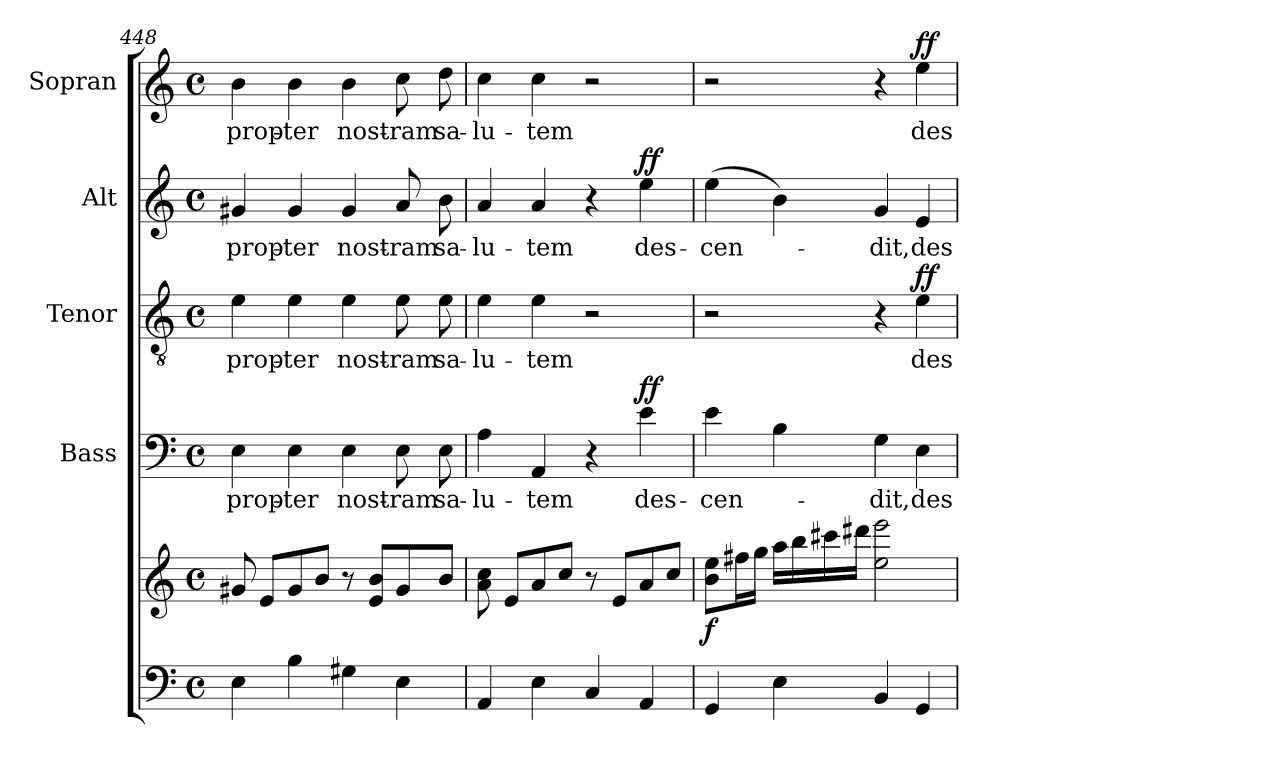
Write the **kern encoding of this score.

**kern	**kern	**dynam	**kern	**text	**dynam	**kern	**text	**dynam	**kern	**text	**dynam	**kern	**text	**dynam
*part5	*part5	*part5	*part4	*part4	*part4	*part3	*part3	*part3	*part2	*part2	*part2	*part1	*part1	*part1
*staff6	*staff5	*staff5/6	*staff4	*staff4	*staff4	*staff3	*staff3	*staff3	*staff2	*staff2	*staff2	*staff1	*staff1	*staff1
*	*	*	*I"Bass	*	*	*I"Tenor	*	*	*I"Alt	*	*	*I"Sopran	*	*
*	*	*	*I'B.	*	*	*I'T.	*	*	*I'A.	*	*	*I'S.	*	*
*clefF4	*clefG2	*	*clefF4	*	*	*clefGv2	*	*	*clefG2	*	*	*clefG2	*	*
*k[]	*k[]	*	*k[]	*	*	*k[]	*	*	*k[]	*	*	*k[]	*	*
*C:	*C:	*	*C:	*	*	*C:	*	*	*C:	*	*	*C:	*	*
*M4/4	*M4/4	*	*M4/4	*	*	*M4/4	*	*	*M4/4	*	*	*M4/4	*	*
*met(c)	*met(c)	*	*met(c)	*	*	*met(c)	*	*	*met(c)	*	*	*met(c)	*	*
=448	=448	=448	=448	=448	=448	=448	=448	=448	=448	=448	=448	=448	=448	=448
!	!	!	!	!LO:LY:b	!	!	!LO:LY:b	!	!	!LO:LY:b	!	!	!LO:LY:b	!
4E\	8g#X/	.	4E\	prop-	.	4e\	prop-	.	4g#X/	prop-	.	4b\	prop-	.
.	8e/L	.	.	.	.	.	.	.	.	.	.	.	.	.
!	!	!	!	!LO:LY:b	!	!	!LO:LY:b	!	!	!LO:LY:b	!	!	!LO:LY:b	!
4B\	8g#/	.	4E\	-ter	.	4e\	-ter	.	4g#/	-ter	.	4b\	-ter	.
.	8b/J	.	.	.	.	.	.	.	.	.	.	.	.	.
!	!	!	!	!LO:LY:b	!	!	!LO:LY:b	!	!	!LO:LY:b	!	!	!LO:LY:b	!
4G#X\	8r	.	4E\	nost-	.	4e\	nost-	.	4g#/	nost-	.	4b\	nost-	.
.	8e/ 8b/L	.	.	.	.	.	.	.	.	.	.	.	.	.
!	!	!	!	!LO:LY:b	!	!	!LO:LY:b	!	!	!LO:LY:b	!	!	!LO:LY:b	!
4E\	8g#/	.	8E\	-ram	.	8e\	-ram	.	8a/	-ram	.	8cc\	-ram	.
!	!	!	!	!LO:LY:b	!	!	!LO:LY:b	!	!	!LO:LY:b	!	!	!LO:LY:b	!
.	8b/J	.	8E\	sa-	.	8e\	sa-	.	8b\	sa-	.	8dd\	sa-	.
!!LO:LB:g=z
=449	=449	=449	=449	=449	=449	=449	=449	=449	=449	=449	=449	=449	=449	=449
!	!	!	!	!LO:LY:b	!	!	!LO:LY:b	!	!	!LO:LY:b	!	!	!LO:LY:b	!
4AA/	8a\ 8cc\	.	4A\	-lu-	.	4e\	-lu-	.	4a/	-lu-	.	4cc\	-lu-	.
.	8e/L	.	.	.	.	.	.	.	.	.	.	.	.	.
!	!	!	!	!LO:LY:b	!	!	!LO:LY:b	!	!	!LO:LY:b	!	!	!LO:LY:b	!
4E\	8a/	.	4AA/	-tem	.	4e\	-tem	.	4a/	-tem	.	4cc\	-tem	.
.	8cc/J	.	.	.	.	.	.	.	.	.	.	.	.	.
4C/	8r	.	4r	.	.	2r	.	.	4r	.	.	2r	.	.
.	8e/L	.	.	.	.	.	.	.	.	.	.	.	.	.
!	!	!	!	!LO:LY:b	!LO:DY:a	!	!	!	!	!LO:LY:b	!LO:DY:a	!	!	!
4AA/	8a/	.	4e\	des-	ff	.	.	.	4ee\	des-	ff	.	.	.
.	8cc/J	.	.	.	.	.	.	.	.	.	.	.	.	.
=450	=450	=450	=450	=450	=450	=450	=450	=450	=450	=450	=450	=450	=450	=450
!	!	!LO:DY:b	!	!LO:LY:b	!	!	!	!	!	!LO:LY:b	!	!	!	!
4GG/	8b\ 8ee\L	f	4e\	-cen-	.	2r	.	.	(>4ee\	-cen-	.	2r	.	.
.	16ff#X\L	.	.	.	.	.	.	.	.	.	.	.	.	.
.	16gg\JJ	.	.	.	.	.	.	.	.	.	.	.	.	.
4E\	16aa\LL	.	4B\	.	.	.	.	.	4b\)	.	.	.	.	.
.	16bb\	.	.	.	.	.	.	.	.	.	.	.	.	.
.	16ccc#X\	.	.	.	.	.	.	.	.	.	.	.	.	.
.	16ddd#X\JJ	.	.	.	.	.	.	.	.	.	.	.	.	.
!	!	!	!	!LO:LY:b	!	!	!	!	!	!LO:LY:b	!	!	!	!
4BB/	2ee\ 2eee\	.	4G\	-dit,	.	4r	.	.	4g/	-dit,	.	4r	.	.
!	!	!	!	!LO:LY:b	!	!	!LO:LY:b	!LO:DY:a	!	!LO:LY:b	!	!	!LO:LY:b	!LO:DY:a
4GG/	.	.	4E\	des-	.	4e\	des-	ff	4e/	des-	.	4ee\	des-	ff
=	=	=	=	=	=	=	=	=	=	=	=	=	=	=
*-	*-	*-	*-	*-	*-	*-	*-	*-	*-	*-	*-	*-	*-	*-
